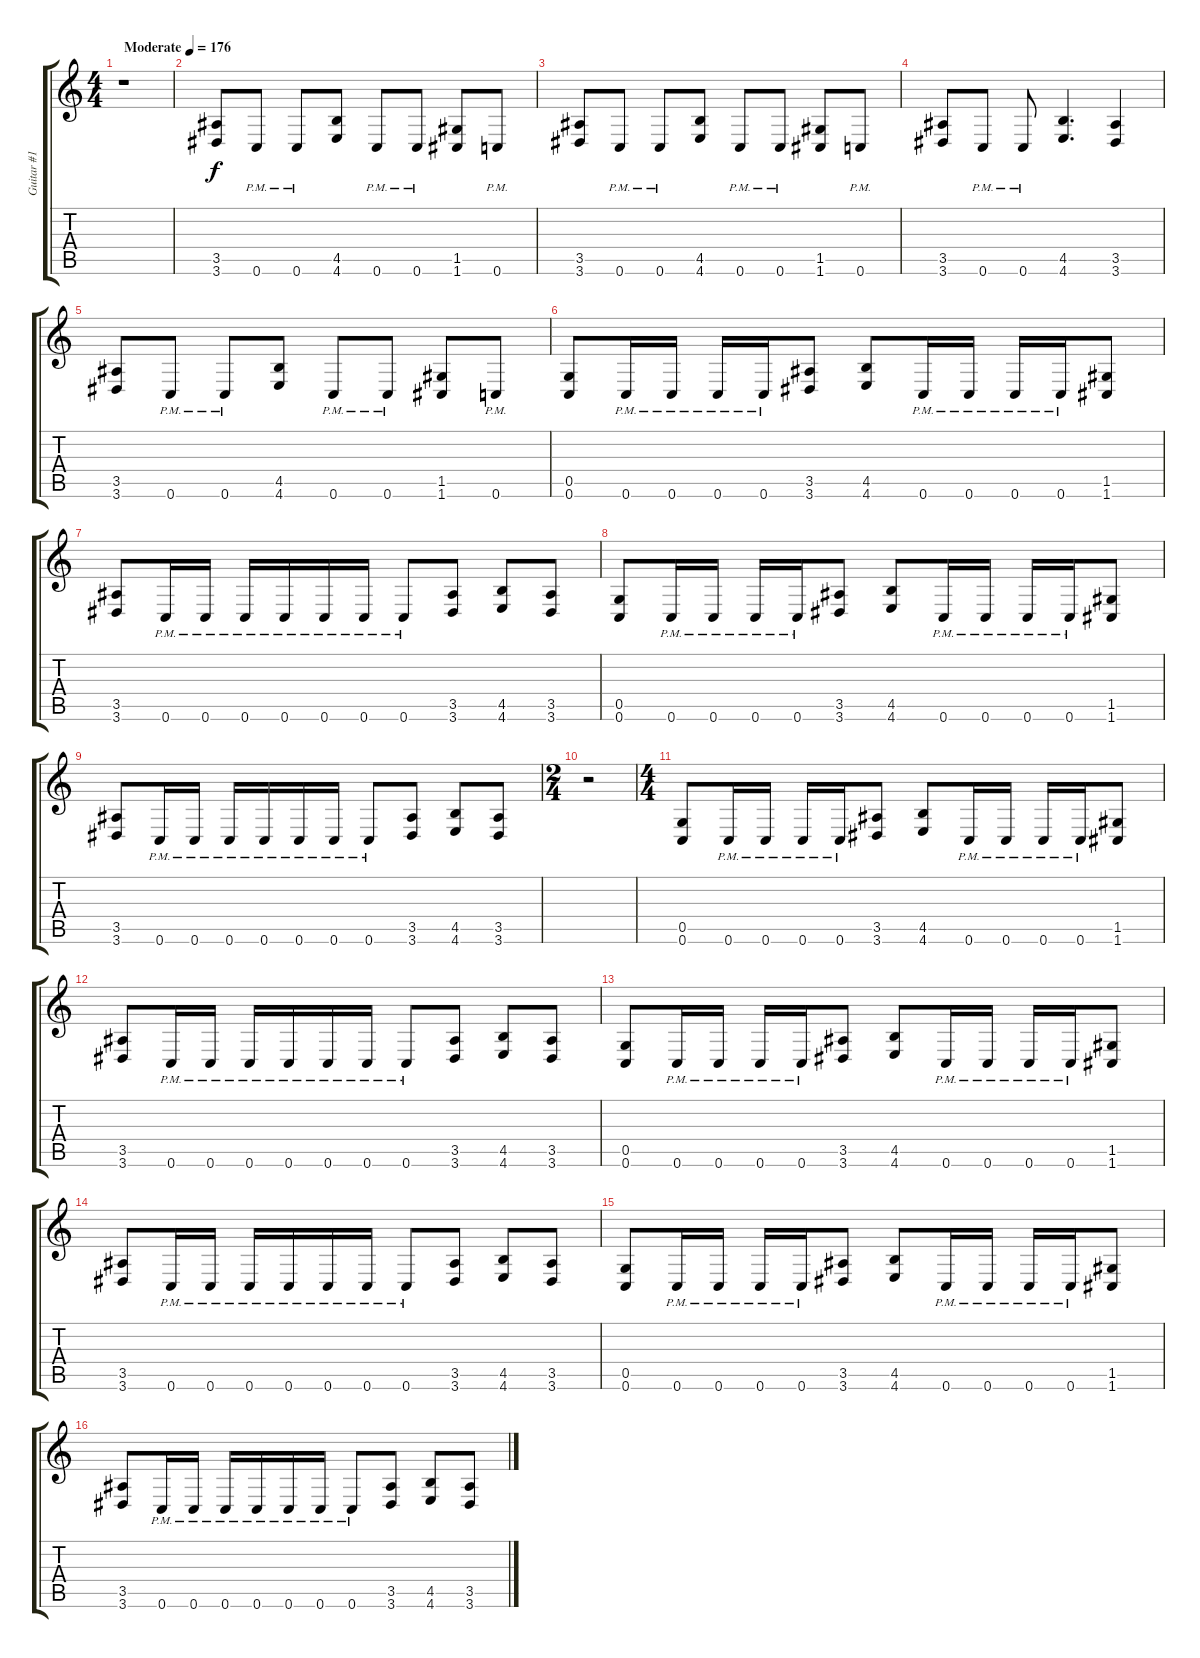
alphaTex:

\track ("Guitar #1" "Guitar #1") {instrument distortionguitar}
\staff {score tabs}
\tuning (D4 A3 F3 C3 G2 C2) {hide}
\ts (4 4)
\tempo (176 "Moderate")
\clef g2
\ks c
r.1{dy f instrument distortionguitar} |
(3.5 3.6).8 0.6{pm}.8 0.6{pm}.8 (4.5 4.6).8 0.6{pm}.8 0.6{pm}.8 (1.5 1.6).8 0.6{pm}.8 |
(3.5 3.6).8 0.6{pm}.8 0.6{pm}.8 (4.5 4.6).8 0.6{pm}.8 0.6{pm}.8 (1.5 1.6).8 0.6{pm}.8 |
(3.5 3.6).8 0.6{pm}.8 0.6{pm}.8 (4.5 4.6).4{d} (3.5 3.6).4 |
(3.5 3.6).8 0.6{pm}.8 0.6{pm}.8 (4.5 4.6).8 0.6{pm}.8 0.6{pm}.8 (1.5 1.6).8 0.6{pm}.8 |
(0.5 0.6).8 0.6{pm}.16 0.6{pm}.16 0.6{pm}.16 0.6{pm}.16 (3.5 3.6).8 (4.5 4.6).8 0.6{pm}.16 0.6{pm}.16 0.6{pm}.16 0.6{pm}.16 (1.5 1.6).8 |
(3.5 3.6).8 0.6{pm}.16 0.6{pm}.16 0.6{pm}.16 0.6{pm}.16 0.6{pm}.16 0.6{pm}.16 0.6{pm}.8 (3.5 3.6).8 (4.5 4.6).8 (3.5 3.6).8 |
(0.5 0.6).8 0.6{pm}.16 0.6{pm}.16 0.6{pm}.16 0.6{pm}.16 (3.5 3.6).8 (4.5 4.6).8 0.6{pm}.16 0.6{pm}.16 0.6{pm}.16 0.6{pm}.16 (1.5 1.6).8 |
(3.5 3.6).8 0.6{pm}.16 0.6{pm}.16 0.6{pm}.16 0.6{pm}.16 0.6{pm}.16 0.6{pm}.16 0.6{pm}.8 (3.5 3.6).8 (4.5 4.6).8 (3.5 3.6).8 |
\ts (2 4)
r.2 |
\ts (4 4)
(0.5 0.6).8 0.6{pm}.16 0.6{pm}.16 0.6{pm}.16 0.6{pm}.16 (3.5 3.6).8 (4.5 4.6).8 0.6{pm}.16 0.6{pm}.16 0.6{pm}.16 0.6{pm}.16 (1.5 1.6).8 |
(3.5 3.6).8 0.6{pm}.16 0.6{pm}.16 0.6{pm}.16 0.6{pm}.16 0.6{pm}.16 0.6{pm}.16 0.6{pm}.8 (3.5 3.6).8 (4.5 4.6).8 (3.5 3.6).8 |
(0.5 0.6).8 0.6{pm}.16 0.6{pm}.16 0.6{pm}.16 0.6{pm}.16 (3.5 3.6).8 (4.5 4.6).8 0.6{pm}.16 0.6{pm}.16 0.6{pm}.16 0.6{pm}.16 (1.5 1.6).8 |
(3.5 3.6).8 0.6{pm}.16 0.6{pm}.16 0.6{pm}.16 0.6{pm}.16 0.6{pm}.16 0.6{pm}.16 0.6{pm}.8 (3.5 3.6).8 (4.5 4.6).8 (3.5 3.6).8 |
(0.5 0.6).8 0.6{pm}.16 0.6{pm}.16 0.6{pm}.16 0.6{pm}.16 (3.5 3.6).8 (4.5 4.6).8 0.6{pm}.16 0.6{pm}.16 0.6{pm}.16 0.6{pm}.16 (1.5 1.6).8 |
(3.5 3.6).8 0.6{pm}.16 0.6{pm}.16 0.6{pm}.16 0.6{pm}.16 0.6{pm}.16 0.6{pm}.16 0.6{pm}.8 (3.5 3.6).8 (4.5 4.6).8 (3.5 3.6).8
